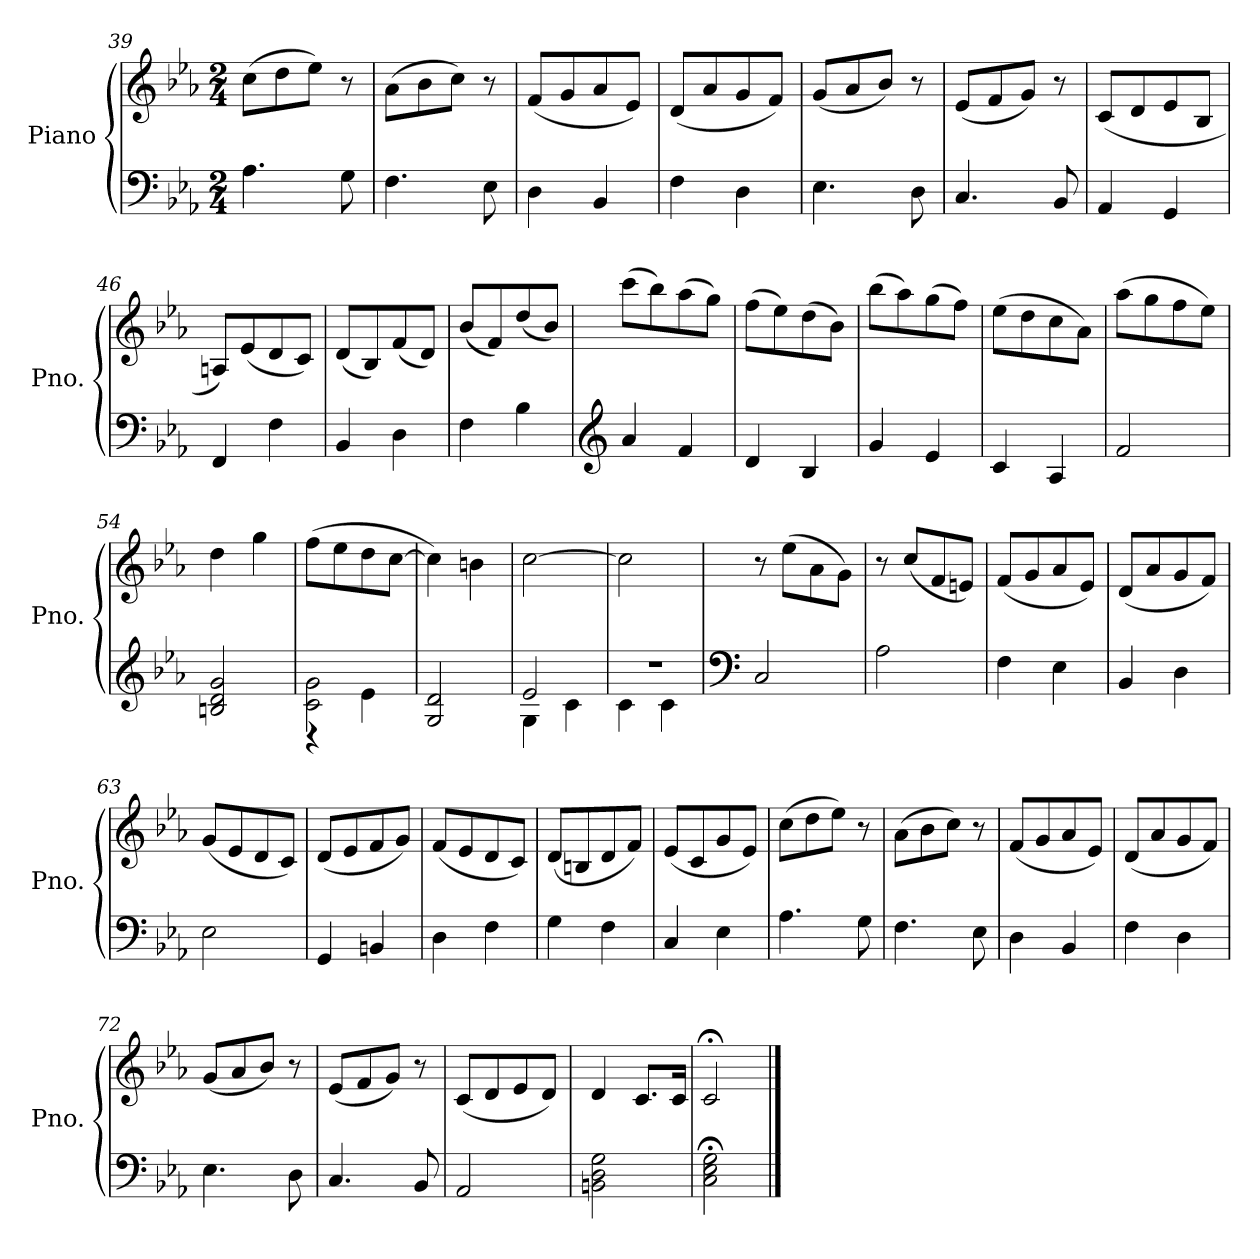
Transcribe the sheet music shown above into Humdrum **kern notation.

**kern	**kern	**dynam
*part1	*part1	*part1
*staff2	*staff1	*staff1/2
*I"Piano	*	*
*I'Pno.	*	*
*clefF4	*clefG2	*
*k[b-e-a-]	*k[b-e-a-]	*
*M2/4	*M2/4	*
=39	=39	=39
4.A-\	(>8cc\L	.
.	8dd\	.
.	8ee-\J)	.
8G\	8r	.
=40	=40	=40
4.F\	(>8a-\L	.
.	8b-\	.
.	8cc\J)	.
8E-\	8r	.
=41	=41	=41
4D\	(<8f/L	.
.	8g/	.
4BB-/	8a-/	.
.	8e-/J)	.
=42	=42	=42
4F\	(<8d/L	.
.	8a-/	.
4D\	8g/	.
.	8f/J)	.
=43	=43	=43
4.E-\	(<8g/L	.
.	8a-/	.
.	8b-/J)	.
8D\	8r	.
=44	=44	=44
4.C/	(<8e-/L	.
.	8f/	.
.	8g/J)	.
8BB-/	8r	.
=45	=45	=45
4AA-/	(<8c/L	.
.	8d/	.
4GG/	8e-/	.
.	8B-/J	.
=46	=46	=46
4FF/	8An/L)	.
.	(<8e-/	.
4F\	8d/	.
.	8c/J)	.
=47	=47	=47
4BB-/	(<8d/L	.
.	8B-/)	.
4D\	(<8f/	.
.	8d/J)	.
=48	=48	=48
4F\	(<8b-/L	.
.	8f/)	.
4B-\	(<8dd/	.
.	8b-/J)	.
=49	=49	=49
*clefG2	*	*
!	!	!LO:DY:b=2
!	!	!LO:DY:n=1:b
4a-/	(>8ccc\L	mp mp
.	8bb-\)	.
4f/	(>8aa-\	.
.	8gg\J)	.
=50	=50	=50
4d/	(>8ff\L	.
.	8ee-\)	.
4B-/	(>8dd\	.
.	8b-\J)	.
=51	=51	=51
4g/	(>8bb-\L	.
.	8aa-\)	.
4e-/	(>8gg\	.
.	8ff\J)	.
=52	=52	=52
4c/	(>8ee-\L	.
.	8dd\	.
4A-/	8cc\	.
.	8a-\J)	.
=53	=53	=53
2f/	(>8aa-\L	.
.	8gg\	.
.	8ff\	.
.	8ee-\J)	.
=54	=54	=54
2Bn/ 2d/ 2g/	4dd\	.
.	4gg\	.
=55	=55	=55
*^	*	*
2c\ 2g\	4r	(>8ff\L	.
.	.	8ee-\	.
.	4e-\	8dd\	.
.	.	[8cc\J	.
*v	*v	*	*
=56	=56	=56
2G/ 2d/	4cc\])	.
.	4bn\	.
=57	=57	=57
*^	*	*
2e-/	4G\	[2cc\	.
.	4c\	.	.
=58	=58	=58	=58
2r	4c\	2cc\]	.
.	4c\	.	.
*v	*v	*	*
=59	=59	=59
*clefF4	*	*
2C/	8r	.
.	(>8ee-\L	.
.	8a-\	.
.	8g\J)	.
=60	=60	=60
2A-\	8r	.
.	(<8cc/L	.
.	8f/	.
.	8en/J)	.
=61	=61	=61
4F\	(<8f/L	.
.	8g/	.
4E-\	8a-/	.
.	8e-/J)	.
=62	=62	=62
4BB-/	(<8d/L	.
.	8a-/	.
4D\	8g/	.
.	8f/J)	.
=63	=63	=63
2E-\	(<8g/L	.
.	8e-/	.
.	8d/	.
.	8c/J)	.
=64	=64	=64
4GG/	(<8d/L	.
.	8e-/	.
4BBn/	8f/	.
.	8g/J)	.
=65	=65	=65
4D\	(<8f/L	.
.	8e-/	.
4F\	8d/	.
.	8c/J)	.
=66	=66	=66
4G\	(<8d/L	.
.	8Bn/	.
4F\	8d/	.
.	8f/J)	.
=67	=67	=67
4C/	(<8e-/L	.
.	8c/	.
4E-\	8g/	.
.	8e-/J)	.
=68	=68	=68
4.A-\	(>8cc\L	.
.	8dd\	.
.	8ee-\J)	.
8G\	8r	.
=69	=69	=69
4.F\	(>8a-\L	.
.	8b-\	.
.	8cc\J)	.
8E-\	8r	.
=70	=70	=70
4D\	(<8f/L	.
.	8g/	.
4BB-/	8a-/	.
.	8e-/J)	.
=71	=71	=71
4F\	(<8d/L	.
.	8a-/	.
4D\	8g/	.
.	8f/J)	.
=72	=72	=72
4.E-\	(<8g/L	.
.	8a-/	.
.	8b-/J)	.
8D\	8r	.
=73	=73	=73
4.C/	(<8e-/L	.
.	8f/	.
.	8g/J)	.
8BB-/	8r	.
=74	=74	=74
2AA-/	(<8c/L	.
.	8d/	.
.	8e-/	.
.	8d/J)	.
=75	=75	=75
2BBn\ 2D\ 2G\	4d/	.
.	8.c/L	.
.	16c/Jk	.
=76	=76	=76
2C\;< 2E-\;< 2G\;<	2c;</	.
==	==	==
*-	*-	*-
